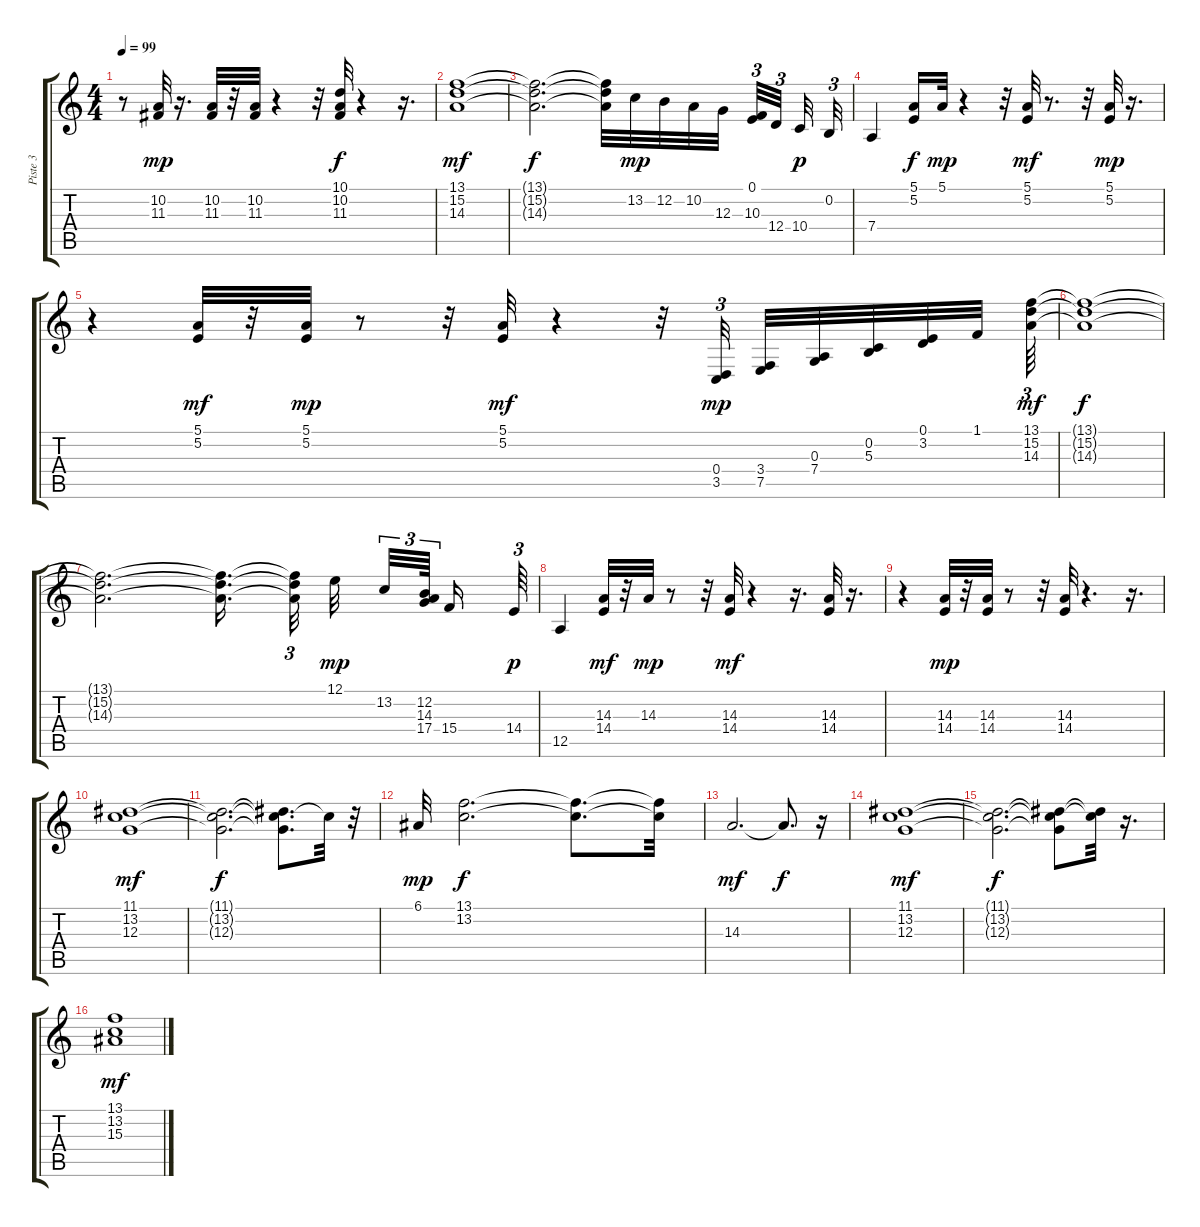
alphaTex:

\track ("Piste 3" "Piste 3") {instrument percussiveorgan}
\staff {score tabs}
\tuning (E4 B3 G3 D3 A2 E2) {hide}
\ts (4 4)
\tempo 99
\clef g2
\ks c
r.8{dy mf} (10.2 11.3).32{dy mp} r.16{d} (10.2 11.3).32 r.32 (10.2 11.3).32 r.4 r.32 (10.1 10.2 11.3).32{dy f} r.4 r.16{d} |
(13.1 15.2 14.3).1{dy mf} |
(13.1{t} 15.2{t} 14.3{t}).2{d dy f} (13.1{t} 15.2{t} 14.3{t}).32 13.2.32{dy mp} 12.2.32 10.2.32 12.3.32 (0.1 10.3).32{tu (3 2)} 12.4.32{tu (3 2)} 10.4.32{dy p} 0.2.32{tu (3 2)} |
7.4.4 (5.1 5.2).16{dy f} 5.1.32{dy mp} r.4 r.32 (5.1 5.2).32{dy mf} r.8{d} r.32 (5.1 5.2).32{dy mp} r.16{d} |
r.4 (5.1 5.2).32{dy mf} r.32 (5.1 5.2).32{dy mp} r.8 r.32 (5.1 5.2).32{dy mf} r.4 r.32 (0.4 3.5).32{tu (3 2) dy mp} (3.4 7.5).32 (0.3 7.4).32 (0.2 5.3).32 (0.1 3.2).32 1.1.32 (13.1 15.2 14.3).64{tu (3 2) dy mf} |
(13.1{t} 15.2{t} 14.3{t}).1{dy f} |
(13.1{t} 15.2{t} 14.3{t}).2{d} (13.1{t} 15.2{t} 14.3{t}).16{d} (13.1{t} 15.2{t} 14.3{t}).32{tu (3 2)} 12.1.32{dy mp} 13.2.32{tu (3 2)} (12.2 14.3 17.4).64{tu (3 2)} 15.4.16 14.4.64{tu (3 2) dy p} |
12.5.4 (14.3 14.4).32{dy mf} r.32 14.3.32{dy mp} r.8 r.32 (14.3 14.4).32{dy mf} r.4 r.16{d} (14.3 14.4).32 r.16{d} |
r.4 (14.3 14.4).32{dy mp} r.32 (14.3 14.4).32 r.8 r.32 (14.3 14.4).32 r.4{d} r.16{d} |
(11.1 13.2 12.3).1{dy mf} |
(11.1{t} 13.2{t} 12.3{t}).2{d dy f} (11.1{t} 13.2{t} 12.3{t}).8{d} 13.2{t}.32 r.32 |
6.1.32{dy mp} (13.1 13.2).2{d dy f} (13.1{t} 13.2{t}).8{d} (13.1{t} 13.2{t}).32 |
14.3.2{d dy mf} 14.3{t}.8{d dy f} r.16 |
(11.1 13.2 12.3).1{dy mf} |
(11.1{t} 13.2{t} 12.3{t}).2{d dy f} (11.1{t} 13.2{t} 12.3{t}).8 (11.1{t} 13.2{t}).32 r.16{d} |
(13.1 13.2 15.3).1{dy mf}
